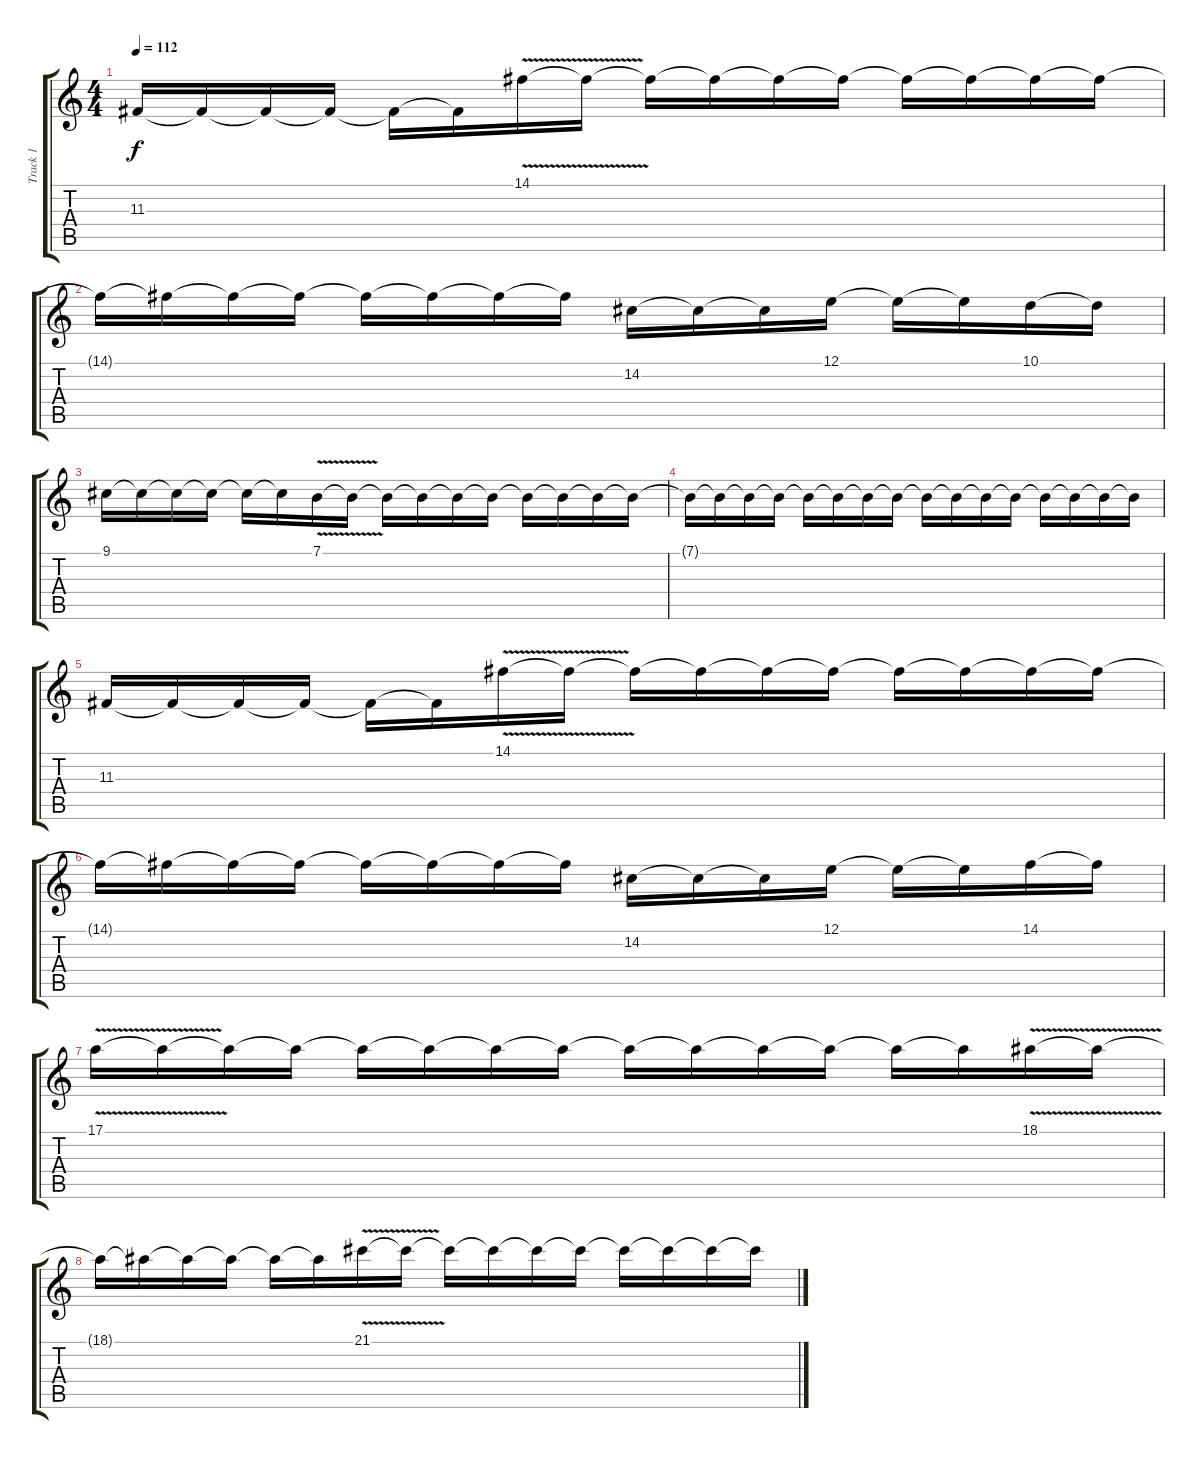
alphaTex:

\track ("Track 1" "Track 1") {instrument lead5charang}
\staff {score tabs}
\tuning (E4 B3 G3 D3 A2 E2) {hide}
\ts (4 4)
\tempo 112
\clef g2
\ks c
11.3.16{dy f} 11.3{t}.16 11.3{t}.16 11.3{t}.16 11.3{t}.16 11.3{t}.16 14.1{v}.16 14.1{t}.16 14.1{t}.16 14.1{t}.16 14.1{t}.16 14.1{t}.16 14.1{t}.16 14.1{t}.16 14.1{t}.16 14.1{t}.16 |
14.1{t}.16 14.1{t}.16 14.1{t}.16 14.1{t}.16 14.1{t}.16 14.1{t}.16 14.1{t}.16 14.1{t}.16 14.2.16 14.2{t}.16 14.2{t}.16 12.1.16 12.1{t}.16 12.1{t}.16 10.1.16 10.1{t}.16 |
9.1.16 9.1{t}.16 9.1{t}.16 9.1{t}.16 9.1{t}.16 9.1{t}.16 7.1{v}.16 7.1{t}.16 7.1{t}.16 7.1{t}.16 7.1{t}.16 7.1{t}.16 7.1{t}.16 7.1{t}.16 7.1{t}.16 7.1{t}.16 |
7.1{t}.16 7.1{t}.16 7.1{t}.16 7.1{t}.16 7.1{t}.16 7.1{t}.16 7.1{t}.16 7.1{t}.16 7.1{t}.16 7.1{t}.16 7.1{t}.16 7.1{t}.16 7.1{t}.16 7.1{t}.16 7.1{t}.16 7.1{t}.16 |
11.3.16 11.3{t}.16 11.3{t}.16 11.3{t}.16 11.3{t}.16 11.3{t}.16 14.1{v}.16 14.1{t}.16 14.1{t}.16 14.1{t}.16 14.1{t}.16 14.1{t}.16 14.1{t}.16 14.1{t}.16 14.1{t}.16 14.1{t}.16 |
14.1{t}.16 14.1{t}.16 14.1{t}.16 14.1{t}.16 14.1{t}.16 14.1{t}.16 14.1{t}.16 14.1{t}.16 14.2.16 14.2{t}.16 14.2{t}.16 12.1.16 12.1{t}.16 12.1{t}.16 14.1.16 14.1{t}.16 |
17.1{v}.16 17.1{t}.16 17.1{t}.16 17.1{t}.16 17.1{t}.16 17.1{t}.16 17.1{t}.16 17.1{t}.16 17.1{t}.16 17.1{t}.16 17.1{t}.16 17.1{t}.16 17.1{t}.16 17.1{t}.16 18.1{v}.16 18.1{t}.16 |
18.1{t}.16 18.1{t}.16 18.1{t}.16 18.1{t}.16 18.1{t}.16 18.1{t}.16 21.1{v}.16 21.1{t}.16 21.1{t}.16 21.1{t}.16 21.1{t}.16 21.1{t}.16 21.1{t}.16 21.1{t}.16 21.1{t}.16 21.1{t}.16
